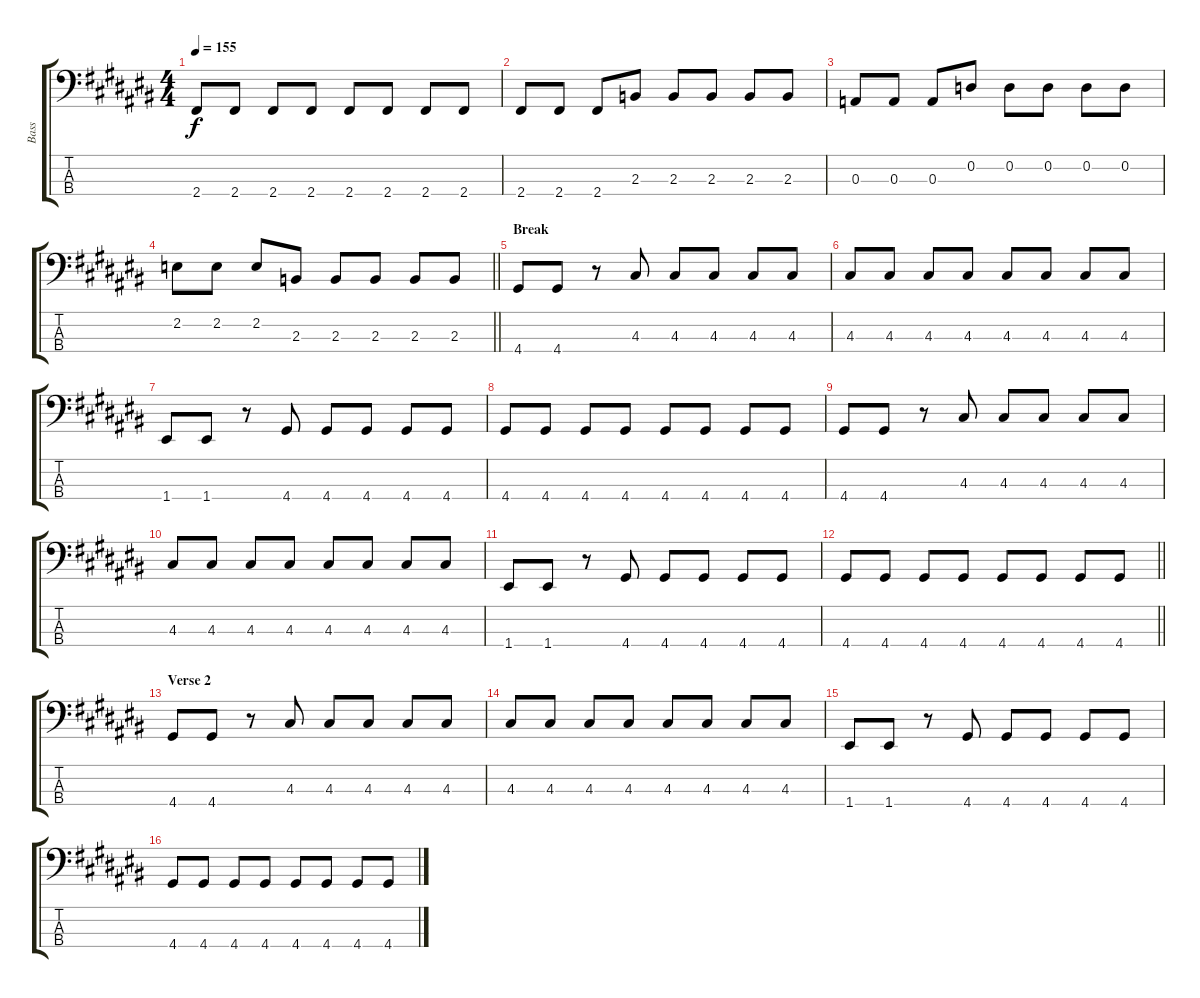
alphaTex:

\track ("Bass" "Bass") {instrument electricbasspick}
\staff {score tabs}
\tuning (G2 D2 A1 E1) {hide}
\ts (4 4)
\tempo 155
\clef f4
\ks c#
2.4.8{dy f} 2.4.8 2.4.8 2.4.8 2.4.8 2.4.8 2.4.8 2.4.8 |
2.4.8 2.4.8 2.4.8 2.3.8 2.3.8 2.3.8 2.3.8 2.3.8 |
0.3.8 0.3.8 0.3.8 0.2.8 0.2.8 0.2.8 0.2.8 0.2.8 |
\barLineRight lightlight
2.2.8 2.2.8 2.2.8 2.3.8 2.3.8 2.3.8 2.3.8 2.3.8 |
\section ("" "Break")
4.4.8 4.4.8 r.8 4.3.8 4.3.8 4.3.8 4.3.8 4.3.8 |
4.3.8 4.3.8 4.3.8 4.3.8 4.3.8 4.3.8 4.3.8 4.3.8 |
1.4.8 1.4.8 r.8 4.4.8 4.4.8 4.4.8 4.4.8 4.4.8 |
4.4.8 4.4.8 4.4.8 4.4.8 4.4.8 4.4.8 4.4.8 4.4.8 |
4.4.8 4.4.8 r.8 4.3.8 4.3.8 4.3.8 4.3.8 4.3.8 |
4.3.8 4.3.8 4.3.8 4.3.8 4.3.8 4.3.8 4.3.8 4.3.8 |
1.4.8 1.4.8 r.8 4.4.8 4.4.8 4.4.8 4.4.8 4.4.8 |
\barLineRight lightlight
4.4.8 4.4.8 4.4.8 4.4.8 4.4.8 4.4.8 4.4.8 4.4.8 |
\section ("" "Verse 2")
4.4.8 4.4.8 r.8 4.3.8 4.3.8 4.3.8 4.3.8 4.3.8 |
4.3.8 4.3.8 4.3.8 4.3.8 4.3.8 4.3.8 4.3.8 4.3.8 |
1.4.8 1.4.8 r.8 4.4.8 4.4.8 4.4.8 4.4.8 4.4.8 |
4.4.8 4.4.8 4.4.8 4.4.8 4.4.8 4.4.8 4.4.8 4.4.8
